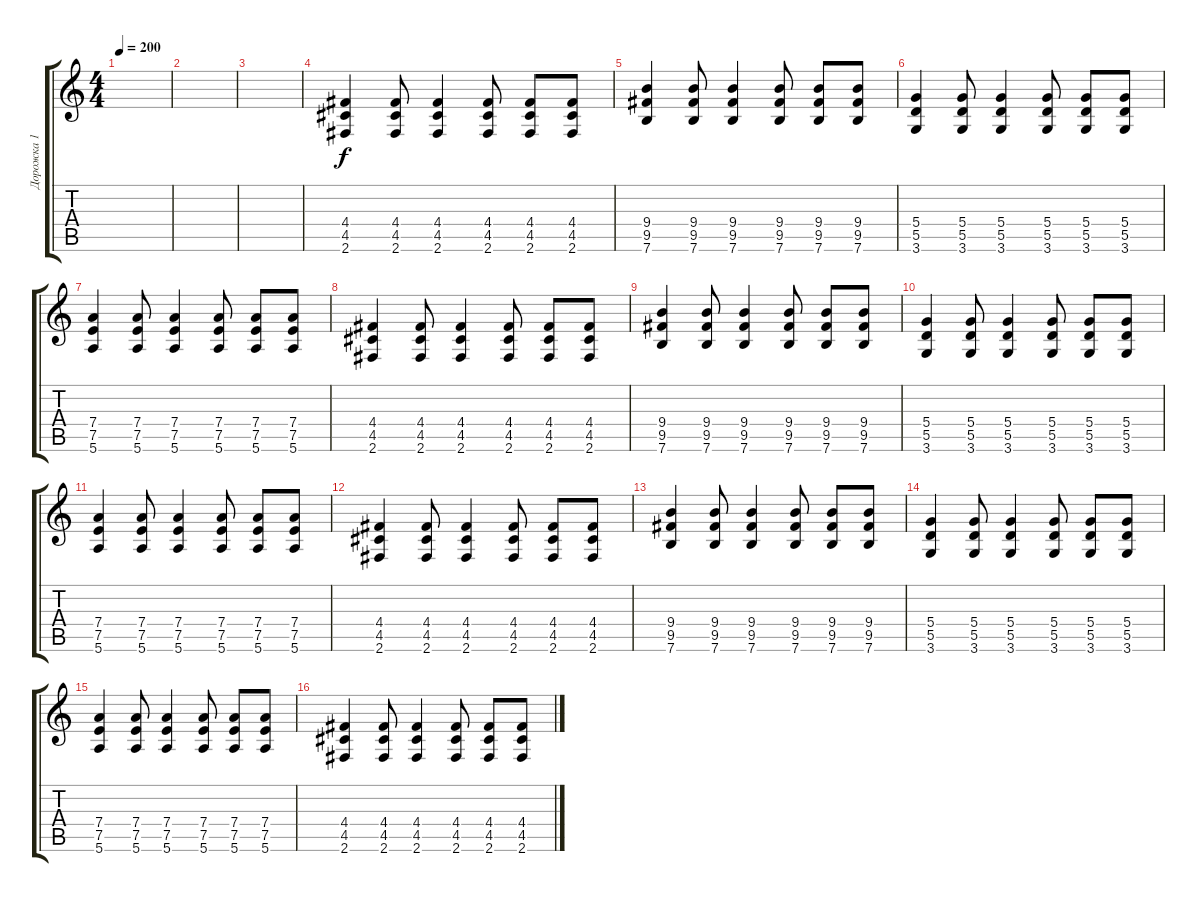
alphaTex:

\track ("Дорожка 1" "Дорожка 1") {instrument distortionguitar}
\staff {score tabs}
\tuning (E4 B3 G3 D3 A2 E2) {hide}
\ts (4 4)
\tempo 200
\clef g2
\ks c
|
|
|
(4.4 4.5 2.6).4 (4.4 4.5 2.6).8 (4.4 4.5 2.6).4 (4.4 4.5 2.6).8 (4.4 4.5 2.6).8 (4.4 4.5 2.6).8 |
(9.4 9.5 7.6).4 (9.4 9.5 7.6).8 (9.4 9.5 7.6).4 (9.4 9.5 7.6).8 (9.4 9.5 7.6).8 (9.4 9.5 7.6).8 |
(5.4 5.5 3.6).4 (5.4 5.5 3.6).8 (5.4 5.5 3.6).4 (5.4 5.5 3.6).8 (5.4 5.5 3.6).8 (5.4 5.5 3.6).8 |
(7.4 7.5 5.6).4 (7.4 7.5 5.6).8 (7.4 7.5 5.6).4 (7.4 7.5 5.6).8 (7.4 7.5 5.6).8 (7.4 7.5 5.6).8 |
(4.4 4.5 2.6).4 (4.4 4.5 2.6).8 (4.4 4.5 2.6).4 (4.4 4.5 2.6).8 (4.4 4.5 2.6).8 (4.4 4.5 2.6).8 |
(9.4 9.5 7.6).4 (9.4 9.5 7.6).8 (9.4 9.5 7.6).4 (9.4 9.5 7.6).8 (9.4 9.5 7.6).8 (9.4 9.5 7.6).8 |
(5.4 5.5 3.6).4 (5.4 5.5 3.6).8 (5.4 5.5 3.6).4 (5.4 5.5 3.6).8 (5.4 5.5 3.6).8 (5.4 5.5 3.6).8 |
(7.4 7.5 5.6).4 (7.4 7.5 5.6).8 (7.4 7.5 5.6).4 (7.4 7.5 5.6).8 (7.4 7.5 5.6).8 (7.4 7.5 5.6).8 |
(4.4 4.5 2.6).4 (4.4 4.5 2.6).8 (4.4 4.5 2.6).4 (4.4 4.5 2.6).8 (4.4 4.5 2.6).8 (4.4 4.5 2.6).8 |
(9.4 9.5 7.6).4 (9.4 9.5 7.6).8 (9.4 9.5 7.6).4 (9.4 9.5 7.6).8 (9.4 9.5 7.6).8 (9.4 9.5 7.6).8 |
(5.4 5.5 3.6).4 (5.4 5.5 3.6).8 (5.4 5.5 3.6).4 (5.4 5.5 3.6).8 (5.4 5.5 3.6).8 (5.4 5.5 3.6).8 |
(7.4 7.5 5.6).4 (7.4 7.5 5.6).8 (7.4 7.5 5.6).4 (7.4 7.5 5.6).8 (7.4 7.5 5.6).8 (7.4 7.5 5.6).8 |
(4.4 4.5 2.6).4 (4.4 4.5 2.6).8 (4.4 4.5 2.6).4 (4.4 4.5 2.6).8 (4.4 4.5 2.6).8 (4.4 4.5 2.6).8
